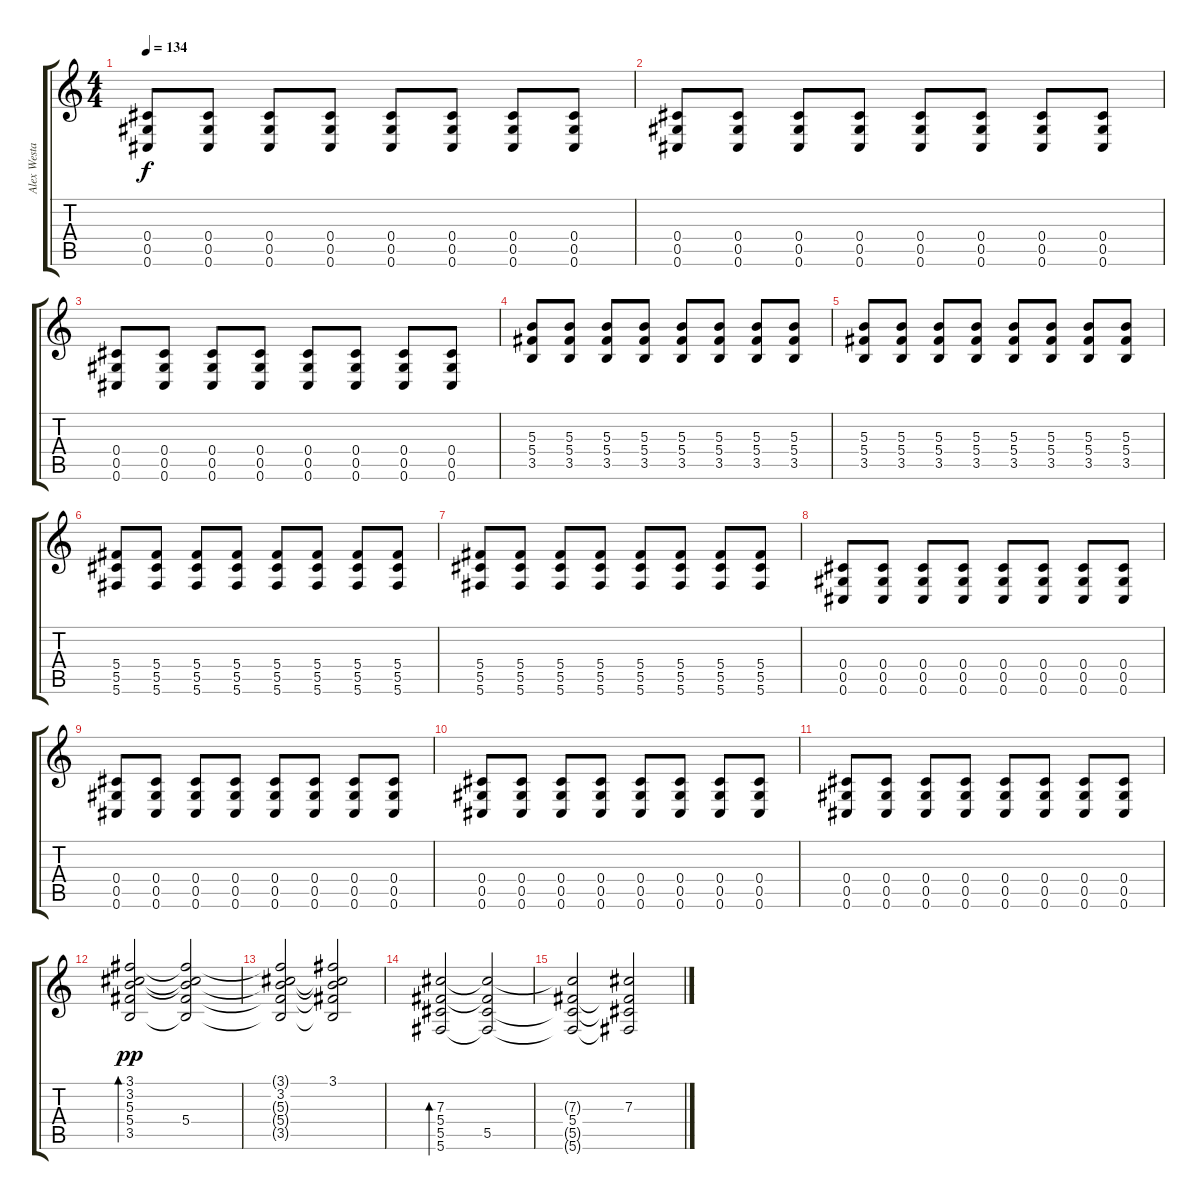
\track ("Alex Westaway" "Alex Westa") {instrument distortionguitar}
\staff {score tabs}
\tuning (Eb4 Bb3 Gb3 Db3 Ab2 Db2) {hide}
\ts (4 4)
\tempo 134
\clef g2
\ks c
(0.4 0.5 0.6).8{dy f} (0.4 0.5 0.6).8 (0.4 0.5 0.6).8 (0.4 0.5 0.6).8 (0.4 0.5 0.6).8 (0.4 0.5 0.6).8 (0.4 0.5 0.6).8 (0.4 0.5 0.6).8 |
(0.4 0.5 0.6).8 (0.4 0.5 0.6).8 (0.4 0.5 0.6).8 (0.4 0.5 0.6).8 (0.4 0.5 0.6).8 (0.4 0.5 0.6).8 (0.4 0.5 0.6).8 (0.4 0.5 0.6).8 |
(0.4 0.5 0.6).8 (0.4 0.5 0.6).8 (0.4 0.5 0.6).8 (0.4 0.5 0.6).8 (0.4 0.5 0.6).8 (0.4 0.5 0.6).8 (0.4 0.5 0.6).8 (0.4 0.5 0.6).8 |
(5.3 5.4 3.5).8 (5.3 5.4 3.5).8 (5.3 5.4 3.5).8 (5.3 5.4 3.5).8 (5.3 5.4 3.5).8 (5.3 5.4 3.5).8 (5.3 5.4 3.5).8 (5.3 5.4 3.5).8 |
(5.3 5.4 3.5).8 (5.3 5.4 3.5).8 (5.3 5.4 3.5).8 (5.3 5.4 3.5).8 (5.3 5.4 3.5).8 (5.3 5.4 3.5).8 (5.3 5.4 3.5).8 (5.3 5.4 3.5).8 |
(5.4 5.5 5.6).8 (5.4 5.5 5.6).8 (5.4 5.5 5.6).8 (5.4 5.5 5.6).8 (5.4 5.5 5.6).8 (5.4 5.5 5.6).8 (5.4 5.5 5.6).8 (5.4 5.5 5.6).8 |
(5.4 5.5 5.6).8 (5.4 5.5 5.6).8 (5.4 5.5 5.6).8 (5.4 5.5 5.6).8 (5.4 5.5 5.6).8 (5.4 5.5 5.6).8 (5.4 5.5 5.6).8 (5.4 5.5 5.6).8 |
(0.4 0.5 0.6).8 (0.4 0.5 0.6).8 (0.4 0.5 0.6).8 (0.4 0.5 0.6).8 (0.4 0.5 0.6).8 (0.4 0.5 0.6).8 (0.4 0.5 0.6).8 (0.4 0.5 0.6).8 |
(0.4 0.5 0.6).8 (0.4 0.5 0.6).8 (0.4 0.5 0.6).8 (0.4 0.5 0.6).8 (0.4 0.5 0.6).8 (0.4 0.5 0.6).8 (0.4 0.5 0.6).8 (0.4 0.5 0.6).8 |
(0.4 0.5 0.6).8 (0.4 0.5 0.6).8 (0.4 0.5 0.6).8 (0.4 0.5 0.6).8 (0.4 0.5 0.6).8 (0.4 0.5 0.6).8 (0.4 0.5 0.6).8 (0.4 0.5 0.6).8 |
(0.4 0.5 0.6).8 (0.4 0.5 0.6).8 (0.4 0.5 0.6).8 (0.4 0.5 0.6).8 (0.4 0.5 0.6).8 (0.4 0.5 0.6).8 (0.4 0.5 0.6).8 (0.4 0.5 0.6).8 |
(3.1 3.2 5.3 5.4 3.5).2{bd 120 dy pp instrument distortionguitar} (3.1{t} 3.2{t} 5.3{t} 5.4 3.5{t}).2 |
(3.1{t} 3.2 5.3{t} 5.4{t} 3.5{t}).2 (3.1 3.2{t} 5.3{t} 5.4{t} 3.5{t}).2 |
(7.3 5.4 5.5 5.6).2{bd 120} (7.3{t} 5.4{t} 5.5 5.6{t}).2 |
(7.3{t} 5.4 5.5{t} 5.6{t}).2 (7.3 5.4{t} 5.5{t} 5.6{t}).2
